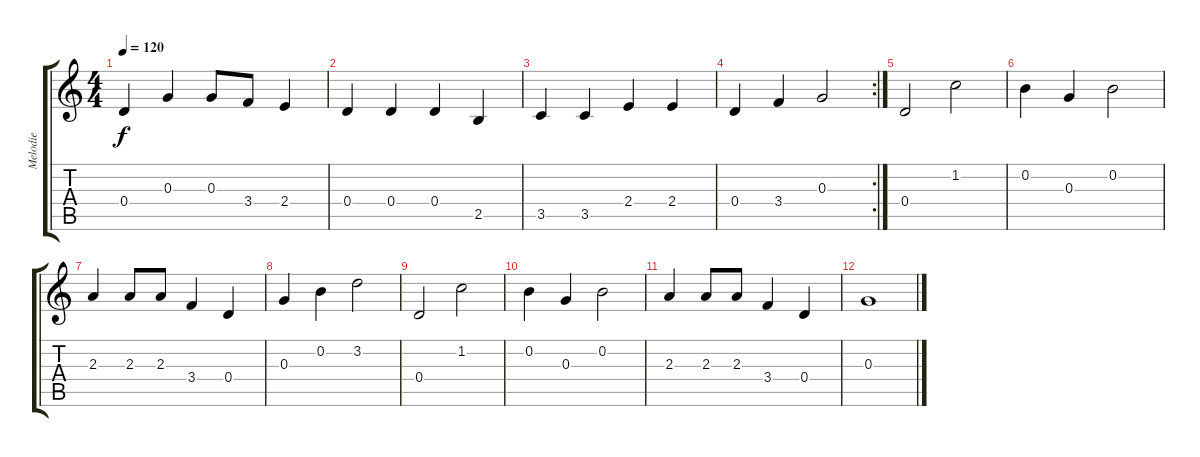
\track ("Melodie" "Melodie") {instrument distortionguitar}
\staff {score tabs}
\tuning (E4 B3 G3 D3 A2 E2) {hide}
\ts (4 4)
\tempo 120
\clef g2
\ks c
0.4.4{dy f instrument distortionguitar} 0.3.4 0.3.8 3.4.8 2.4.4 |
0.4.4 0.4.4 0.4.4 2.5.4 |
3.5.4 3.5.4 2.4.4 2.4.4 |
\rc 2
0.4.4 3.4.4 0.3.2 |
0.4.2 1.2.2 |
0.2.4 0.3.4 0.2.2 |
2.3.4 2.3.8 2.3.8 3.4.4 0.4.4 |
0.3.4 0.2.4 3.2.2 |
0.4.2 1.2.2 |
0.2.4 0.3.4 0.2.2 |
2.3.4 2.3.8 2.3.8 3.4.4 0.4.4 |
0.3.1
